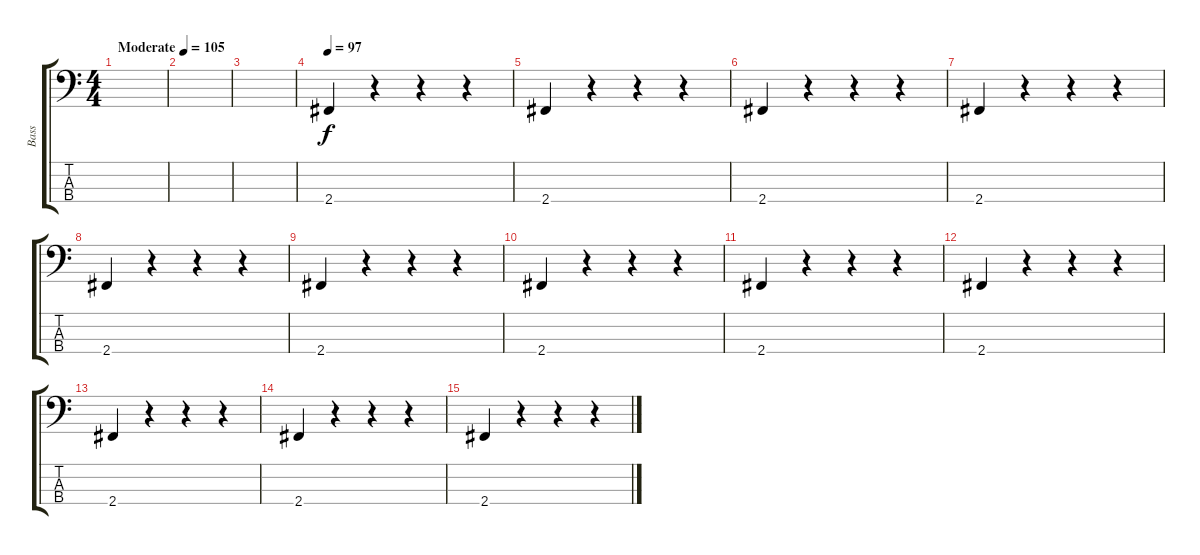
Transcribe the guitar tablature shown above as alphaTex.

\track ("Bass" "Bass") {instrument fretlessbass}
\staff {score tabs}
\tuning (G2 D2 A1 E1) {hide}
\ts (4 4)
\tempo (105 "Moderate")
\clef f4
\ks c
|
|
|
\tempo 97
2.4.4 r.4 r.4 r.4 |
2.4.4 r.4 r.4 r.4 |
2.4.4 r.4 r.4 r.4 |
2.4.4 r.4 r.4 r.4 |
2.4.4 r.4 r.4 r.4 |
2.4.4 r.4 r.4 r.4 |
2.4.4 r.4 r.4 r.4 |
2.4.4 r.4 r.4 r.4 |
2.4.4 r.4 r.4 r.4 |
2.4.4 r.4 r.4 r.4 |
2.4.4 r.4 r.4 r.4 |
2.4.4 r.4 r.4 r.4
